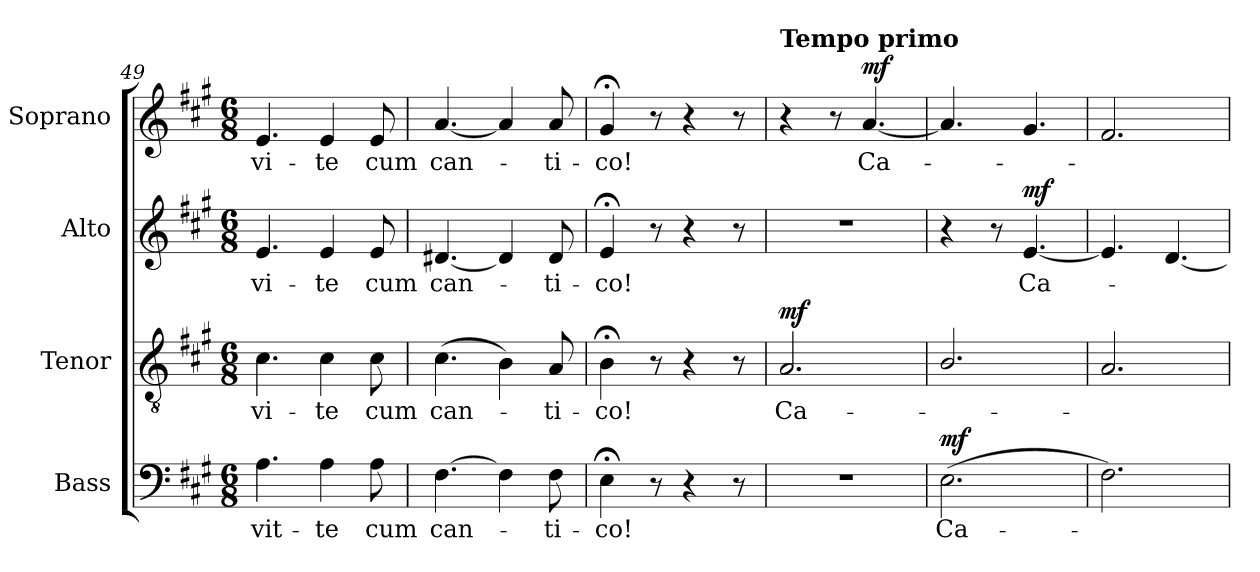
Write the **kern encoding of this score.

**kern	**text	**dynam	**kern	**text	**dynam	**kern	**text	**dynam	**kern	**text	**dynam
*part4	*part4	*part4	*part3	*part3	*part3	*part2	*part2	*part2	*part1	*part1	*part1
*staff4	*staff4	*staff4	*staff3	*staff3	*staff3	*staff2	*staff2	*staff2	*staff1	*staff1	*staff1
*I"Bass	*	*	*I"Tenor	*	*	*I"Alto	*	*	*I"Soprano	*	*
*I'B.	*	*	*I'T.	*	*	*I'A.	*	*	*I'S.	*	*
*clefF4	*	*	*clefGv2	*	*	*clefG2	*	*	*clefG2	*	*
*	*	*	*ITrd7c12	*	*	*	*	*	*	*	*
*k[f#c#g#]	*	*	*k[f#c#g#]	*	*	*k[f#c#g#]	*	*	*k[f#c#g#]	*	*
*A:	*	*	*A:	*	*	*A:	*	*	*A:	*	*
*M6/8	*	*	*M6/8	*	*	*M6/8	*	*	*M6/8	*	*
=49	=49	=49	=49	=49	=49	=49	=49	=49	=49	=49	=49
!	!LO:LY:b:color=#000000	!	!	!	!	!	!	!	!	!	!
!	!	!	!	!LO:LY:b:color=#000000	!	!	!	!	!	!	!
!	!	!	!	!	!	!	!LO:LY:b:color=#000000	!	!	!	!
!	!	!	!	!	!	!	!	!	!	!LO:LY:b:color=#000000	!
4.Ai\	-vit-	.	4.C#i\	-vi-	.	4.ei/	-vi-	.	4.ei/	-vi-	.
!	!LO:LY:b:color=#000000	!	!	!	!	!	!	!	!	!	!
!	!	!	!	!LO:LY:b:color=#000000	!	!	!	!	!	!	!
!	!	!	!	!	!	!	!LO:LY:b:color=#000000	!	!	!	!
!	!	!	!	!	!	!	!	!	!	!LO:LY:b:color=#000000	!
4Ai\	-te	.	4C#i\	-te	.	4ei/	-te	.	4ei/	-te	.
!	!LO:LY:b:color=#000000	!	!	!	!	!	!	!	!	!	!
!	!	!	!	!LO:LY:b:color=#000000	!	!	!	!	!	!	!
!	!	!	!	!	!	!	!LO:LY:b:color=#000000	!	!	!	!
!	!	!	!	!	!	!	!	!	!	!LO:LY:b:color=#000000	!
8Ai\	cum	.	8C#i\	cum	.	8ei/	cum	.	8ei/	cum	.
=50	=50	=50	=50	=50	=50	=50	=50	=50	=50	=50	=50
!	!LO:LY:b:color=#000000	!	!	!	!	!	!	!	!	!	!
!	!	!	!	!LO:LY:b:color=#000000	!	!	!	!	!	!	!
!	!	!	!	!	!	!	!LO:LY:b:color=#000000	!	!	!	!
!	!	!	!	!	!	!	!	!	!	!LO:LY:b:color=#000000	!
[4.F#i\	can-	.	(4.C#i\	can-	.	[4.d#Xi/	can-	.	[4.ai/	can-	.
4F#i\]	.	.	4BBi\)	.	.	4d#i/]	.	.	4ai/]	.	.
!	!LO:LY:b:color=#000000	!	!	!	!	!	!	!	!	!	!
!	!	!	!	!LO:LY:b:color=#000000	!	!	!	!	!	!	!
!	!	!	!	!	!	!	!LO:LY:b:color=#000000	!	!	!	!
!	!	!	!	!	!	!	!	!	!	!LO:LY:b:color=#000000	!
8F#i\	-ti-	.	8AAi/	-ti-	.	8d#i/	-ti-	.	8ai/	-ti-	.
=51	=51	=51	=51	=51	=51	=51	=51	=51	=51	=51	=51
!	!LO:LY:b:color=#000000	!	!	!	!	!	!	!	!	!	!
!	!	!	!	!LO:LY:b:color=#000000	!	!	!	!	!	!	!
!	!	!	!	!	!	!	!LO:LY:b:color=#000000	!	!	!	!
!	!	!	!	!	!	!	!	!	!	!LO:LY:b:color=#000000	!
4E;i\	-co!	.	4BB;i\	-co!	.	4e;i/	-co!	.	4g#;i/	-co!	.
8r	.	.	8r	.	.	8r	.	.	8r	.	.
4r	.	.	4r	.	.	4r	.	.	4r	.	.
8r	.	.	8r	.	.	8r	.	.	8r	.	.
!!LO:PB:g=z
=52	=52	=52	=52	=52	=52	=52	=52	=52	=52	=52	=52
!LO:N:vis=1	!	!	!	!	!	!	!	!	!	!	!
!	!	!	!	!	!	!	!	!	!LO:TX:a:B:t=Tempo primo	!	!
!	!	!	!	!LO:LY:b:color=#000000	!	!LO:N:vis=1	!	!	!	!	!
2.r	.	.	2.AAi/	Ca-	mf	2.r	.	.	4r	.	.
.	.	.	.	.	.	.	.	.	8r	.	.
!	!	!	!	!	!	!	!	!	!	!LO:LY:b:color=#000000	!
.	.	.	.	.	.	.	.	.	[4.ai/	Ca-	mf
=53	=53	=53	=53	=53	=53	=53	=53	=53	=53	=53	=53
!	!LO:LY:b:color=#000000	!	!	!	!	!	!	!	!	!	!
(2.Ei\	Ca-	mf	2.BBi/	.	.	4r	.	.	4.ai/]	.	.
.	.	.	.	.	.	8r	.	.	.	.	.
!	!	!	!	!	!	!	!LO:LY:b:color=#000000	!	!	!	!
.	.	.	.	.	.	[4.ei/	Ca-	mf	4.g#i/	.	.
=54	=54	=54	=54	=54	=54	=54	=54	=54	=54	=54	=54
2.F#i\)	.	.	2.AAi/	.	.	4.ei/]	.	.	2.f#i/	.	.
.	.	.	.	.	.	[4.di/	.	.	.	.	.
=	=	=	=	=	=	=	=	=	=	=	=
*-	*-	*-	*-	*-	*-	*-	*-	*-	*-	*-	*-
